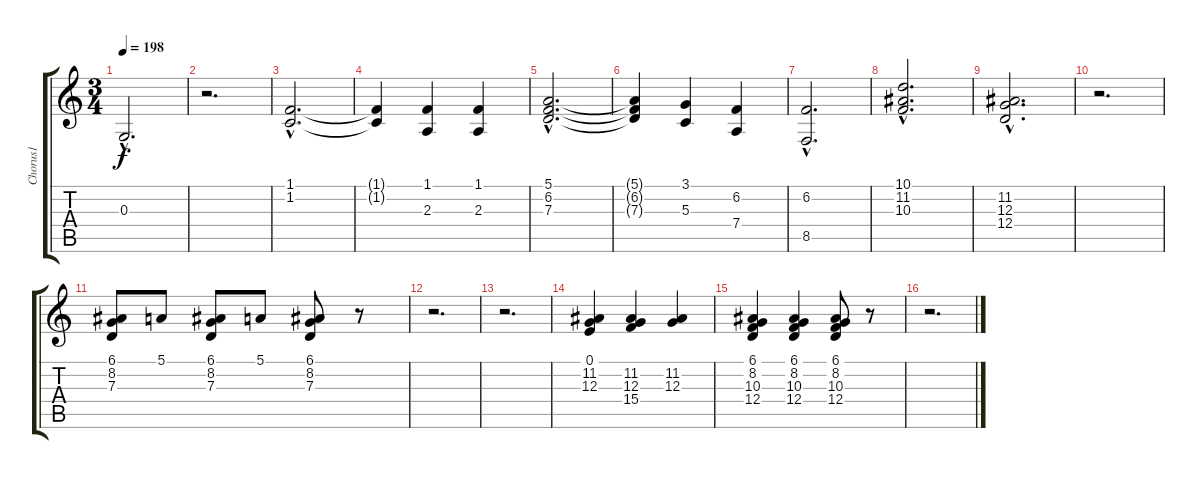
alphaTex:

\track ("Chorus1" "Chorus1") {instrument choiraahs}
\staff {score tabs}
\tuning (E4 B3 G3 D3 A2 E2) {hide}
\ts (3 4)
\tempo 198
\clef g2
\ks c
0.3{hac}.2{d dy f} |
r.2{d} |
(1.1{hac} 1.2{hac}).2{d} |
(1.1{t} 1.2{t}).4 (1.1 2.3).4 (1.1 2.3).4 |
(5.1{hac} 6.2{hac} 7.3{hac}).2{d} |
(5.1{t} 6.2{t} 7.3{t}).4 (3.1 5.3).4 (6.2 7.4).4 |
(6.2{hac} 8.5{hac}).2{d} |
(10.1{hac} 11.2{hac} 10.3{hac}).2{d} |
(11.2{hac} 12.3{hac} 12.4{hac}).2{d} |
r.2{d} |
(6.1 8.2 7.3).8 5.1.8 (6.1 8.2 7.3).8 5.1.8 (6.1 8.2 7.3).8 r.8 |
r.2{d} |
r.2{d} |
(0.1 11.2 12.3).4 (11.2 12.3 15.4).4 (11.2 12.3).4 |
(6.1 8.2 10.3 12.4).4 (6.1 8.2 10.3 12.4).4 (6.1 8.2 10.3 12.4).8 r.8 |
r.2{d}
